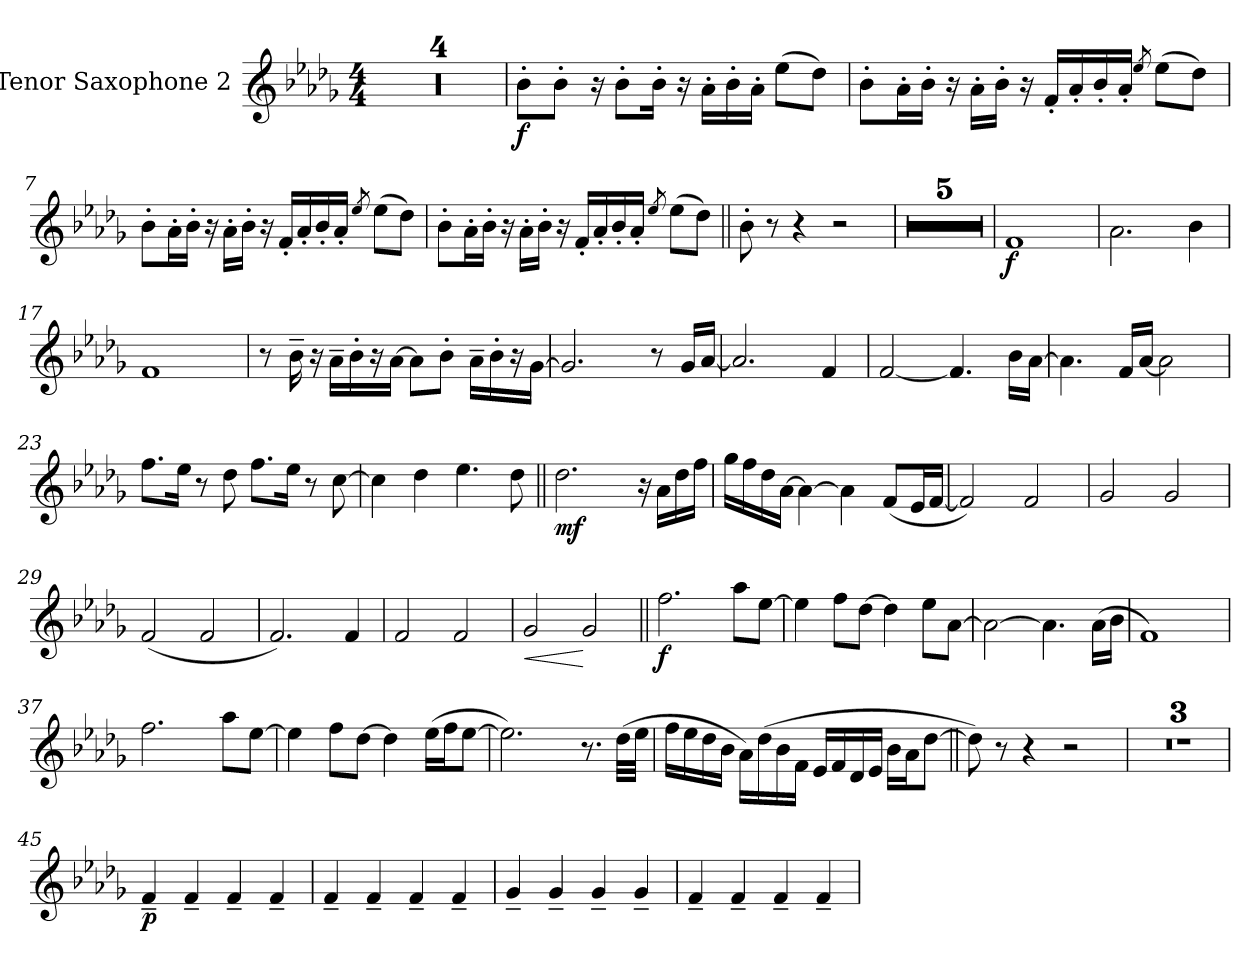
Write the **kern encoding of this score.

**kern	**dynam
*part1	*part1
*staff1	*staff1
*I"Tenor Saxophone 2	*
!!LO:PB:g=z
*clefG2	*
*ITrd8c14	*
*k[b-e-a-d-g-]	*
*b-:	*
*M4/4	*
*MM90	*
=1	=1
1r	.
=2	=2
1r	.
=3	=3
1r	.
=4	=4
1r	.
=5	=5
!	!LO:DY:b
8B-'>\L	f
8B-'>\J	.
16r	.
8B-'>\L	.
16B-'>\Jk	.
16r	.
16A-'>\LL	.
16B-'>\	.
16A-'>\JJ	.
(8e-\L	.
8d-\J)	.
=6	=6
8B-'>\L	.
16A-'>\L	.
16B-'>\JJ	.
16r	.
16A-'>\LL	.
16B-'>\JJ	.
16r	.
16F'</LL	.
16A-'</	.
16B-'</	.
16A-'</JJ	.
8qe-/	.
(8e-\L	.
8d-\J)	.
!!LO:LB:g=z
=7	=7
8B-'>\L	.
16A-'>\L	.
16B-'>\JJ	.
16r	.
16A-'>\LL	.
16B-'>\JJ	.
16r	.
16F'</LL	.
16A-'</	.
16B-'</	.
16A-'</JJ	.
8qe-/	.
(8e-\L	.
8d-\J)	.
=8	=8
8B-'>\L	.
16A-'>\L	.
16B-'>\JJ	.
16r	.
16A-'>\LL	.
16B-'>\JJ	.
16r	.
16F'</LL	.
16A-'</	.
16B-'</	.
16A-'</JJ	.
8qe-/	.
(8e-\L	.
8d-\J)	.
=9||	=9||
8B-'>\	.
8r	.
4r	.
2r	.
!!LO:LB:g=z
=10	=10
1r	.
=11	=11
1r	.
=12	=12
1r	.
=13	=13
1r	.
=14	=14
1r	.
=15	=15
!	!LO:DY:b
1F/	f
=16	=16
2.A-\	.
4B-\	.
=17	=17
1F/	.
=18	=18
8r	.
16B-~>\	.
16r	.
16A-~>\LL	.
16B-'>\	.
16r	.
[16A-\JJ	.
8A-\L]	.
8B-'>\J	.
16A-~>\LL	.
16B-'>\	.
16r	.
[16G-\JJ	.
!!LO:LB:g=z
=19	=19
2.G-/]	.
8r	.
16G-/LL	.
[16A-/JJ	.
=20	=20
2.A-/]	.
4F/	.
=21	=21
[2F/	.
4.F/]	.
16B-\LL	.
[16A-\JJ	.
=22	=22
4.A-\]	.
16F/LL	.
[16A-/JJ	.
2A-\]	.
=23	=23
8.f\L	.
16e-\Jk	.
8r	.
8d-\	.
8.f\L	.
16e-\Jk	.
8r	.
[8c\	.
!!LO:LB:g=z
=24	=24
4c\]	.
4d-\	.
4.e-\	.
8d-\	.
=25||	=25||
!	!LO:DY:b
2.d-\	mf
16r	.
16A-\LL	.
16d-\	.
16f\JJ	.
=26	=26
16g-\LL	.
16f\	.
16d-\	.
[16A-\JJ	.
4A-\_	.
4A-\]	.
(8F/L	.
16E-/L	.
[16F/JJ	.
=27	=27
2F/])	.
2F/	.
=28	=28
2G-/	.
2G-/	.
!!LO:LB:g=z
=29	=29
(2F/	.
2F/	.
=30	=30
2.F/)	.
4F/	.
=31	=31
2F/	.
2F/	.
=32	=32
!	!LO:HP:b
2G-/	<
2G-/	[
=33||	=33||
!	!LO:DY:b
2.f\	f
8a-\L	.
[8e-\J	.
=34	=34
4e-\]	.
8f\L	.
[8d-\J	.
4d-\]	.
8e-\L	.
[8A-\J	.
!!LO:LB:g=z
=35	=35
2A-\_	.
4.A-\]	.
(16A-\LL	.
16B-\JJ	.
=36	=36
1F/)	.
=37	=37
2.f\	.
8a-\L	.
[8e-\J	.
=38	=38
4e-\]	.
8f\L	.
[8d-\J	.
4d-\]	.
(16e-\LL	.
16f\J	.
[8e-\J	.
=39	=39
2.e-\])	.
8.r	.
(32d-\LLL	.
32e-\JJJ	.
!!LO:LB:g=z
=40	=40
16f\LL	.
16e-\	.
16d-\	.
16B-\JJ	.
16A-\LL)	.
(16d-\	.
16B-\	.
16F\JJ	.
16E-/LL	.
16F/	.
16D-/	.
16E-/JJ	.
16B-\LL	.
16A-\J	.
[8d-\J	.
=41||	=41||
8d-\])	.
8r	.
4r	.
2r	.
=42	=42
1r	.
=43	=43
1r	.
=44	=44
1r	.
=45	=45
!	!LO:DY:b
4F~</	p
4F~</	.
4F~</	.
4F~</	.
!!LO:LB:g=z
=46	=46
4F~</	.
4F~</	.
4F~</	.
4F~</	.
=47	=47
4G-~</	.
4G-~</	.
4G-~</	.
4G-~</	.
=48	=48
4F~</	.
4F~</	.
4F~</	.
4F~</	.
=	=
*-	*-
